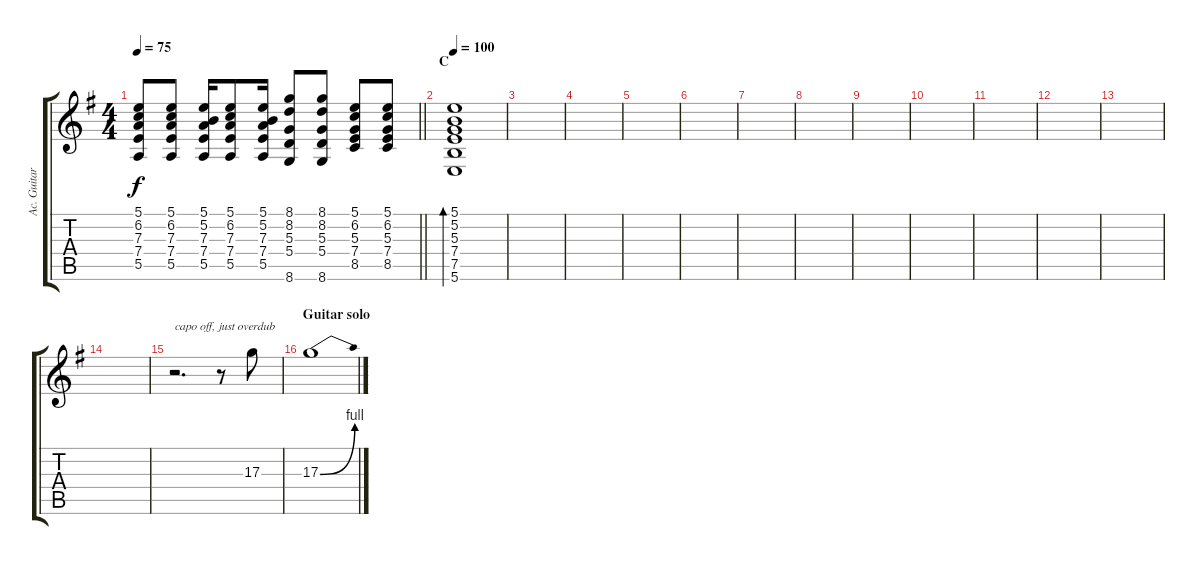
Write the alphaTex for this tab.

\track ("Ac. Guitar" "Ac. Guitar") {instrument acousticguitarsteel}
\staff {score tabs}
\tuning (B3 Gb3 D3 A2 E2 B1) {hide}
\ts (4 4)
\tempo 75
\clef g2
\barLineRight lightlight
\ks eminor
(5.1 6.2 7.3 7.4 5.5).8{dy f} (5.1 6.2 7.3 7.4 5.5).8 (5.1 5.2 7.3 7.4 5.5).16 (5.1 6.2 7.3 7.4 5.5).8 (5.1 5.2 7.3 7.4 5.5).16 (8.1 8.2 5.3 5.4 8.6).8 (8.1 8.2 5.3 5.4 8.6).8 (5.1 6.2 5.3 7.4 8.5).8 (5.1 6.2 5.3 7.4 8.5).8 |
\section ("" "C")
\tempo 100
(5.1 5.2 5.3 7.4 7.5 5.6).1{bd 120} |
|
|
|
|
|
|
|
|
|
|
|
|
r.2{d txt "capo off, just overdub"} r.8{volume 16 instrument lead5charang} 17.3.8 |
\section ("" "Guitar solo")
17.3{be (bend 0 0 60 4)}.1
